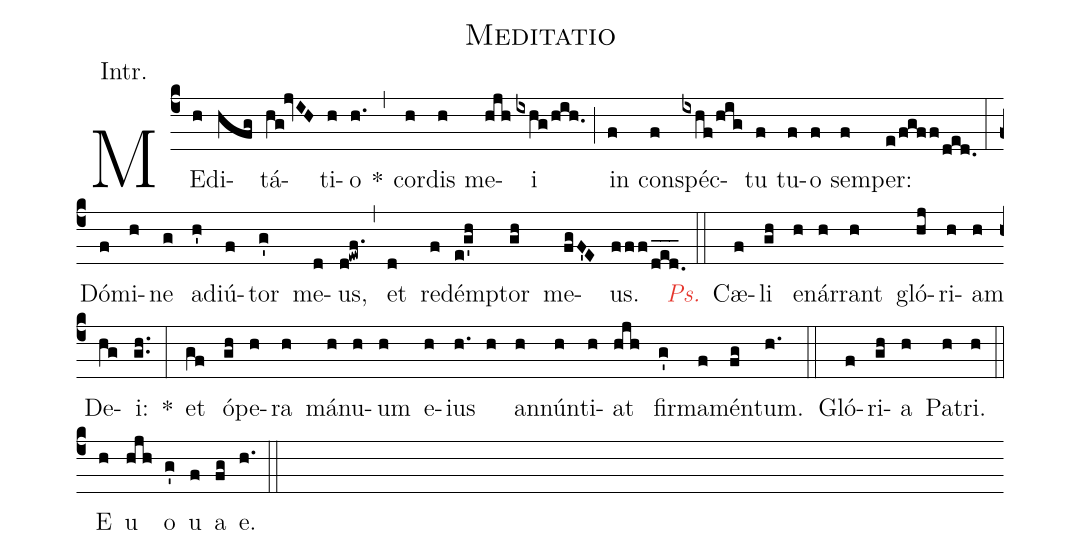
name:Meditatio;
annotation:Intr.;
mode:1;
office-part:Introit;
%%
(c4) ME(h)di(hfg)tá(hg!jvIH)ti(h)o(h.) *(,)
cor(h)dis(h) me(hjh)i(ixhg/hih.) (;)
in(f) con(f)spéc(ixhf/hig)tu(f) tu(f)o(f) sem(f)per:(e/fgff/ded.) (:)
Dó(f)mi(h)ne(g) ad(h')iú(f)tor(g') me(d)us,(d!ewf.) (,)
et(d) re(f)démp(e!g'h)tor(gh) me(fgF'E)us.(fff/ded.___) <c><i>Ps.</i></c>(::)
Cæ(f)li(gh) e(h)nár(h)rant(h) gló(hj)ri(h)am(h) De(hg)i:(gh..) *(:)
et(gf) ó(gh)pe(h)ra(h) má(h)nu(h)um(h) e(h)ius(h.) (h) an(h)nún(h)ti(h)at(hjh) fir(g')ma(f)mén(fg)tum.(h.) (::)
Gló(f)ri(gh)a(h) Pa(h)tri.(h) (::)
<eu>E(h) u(hjh) o(g') u(f) a(fg) e.</eu>(h.) (::)
